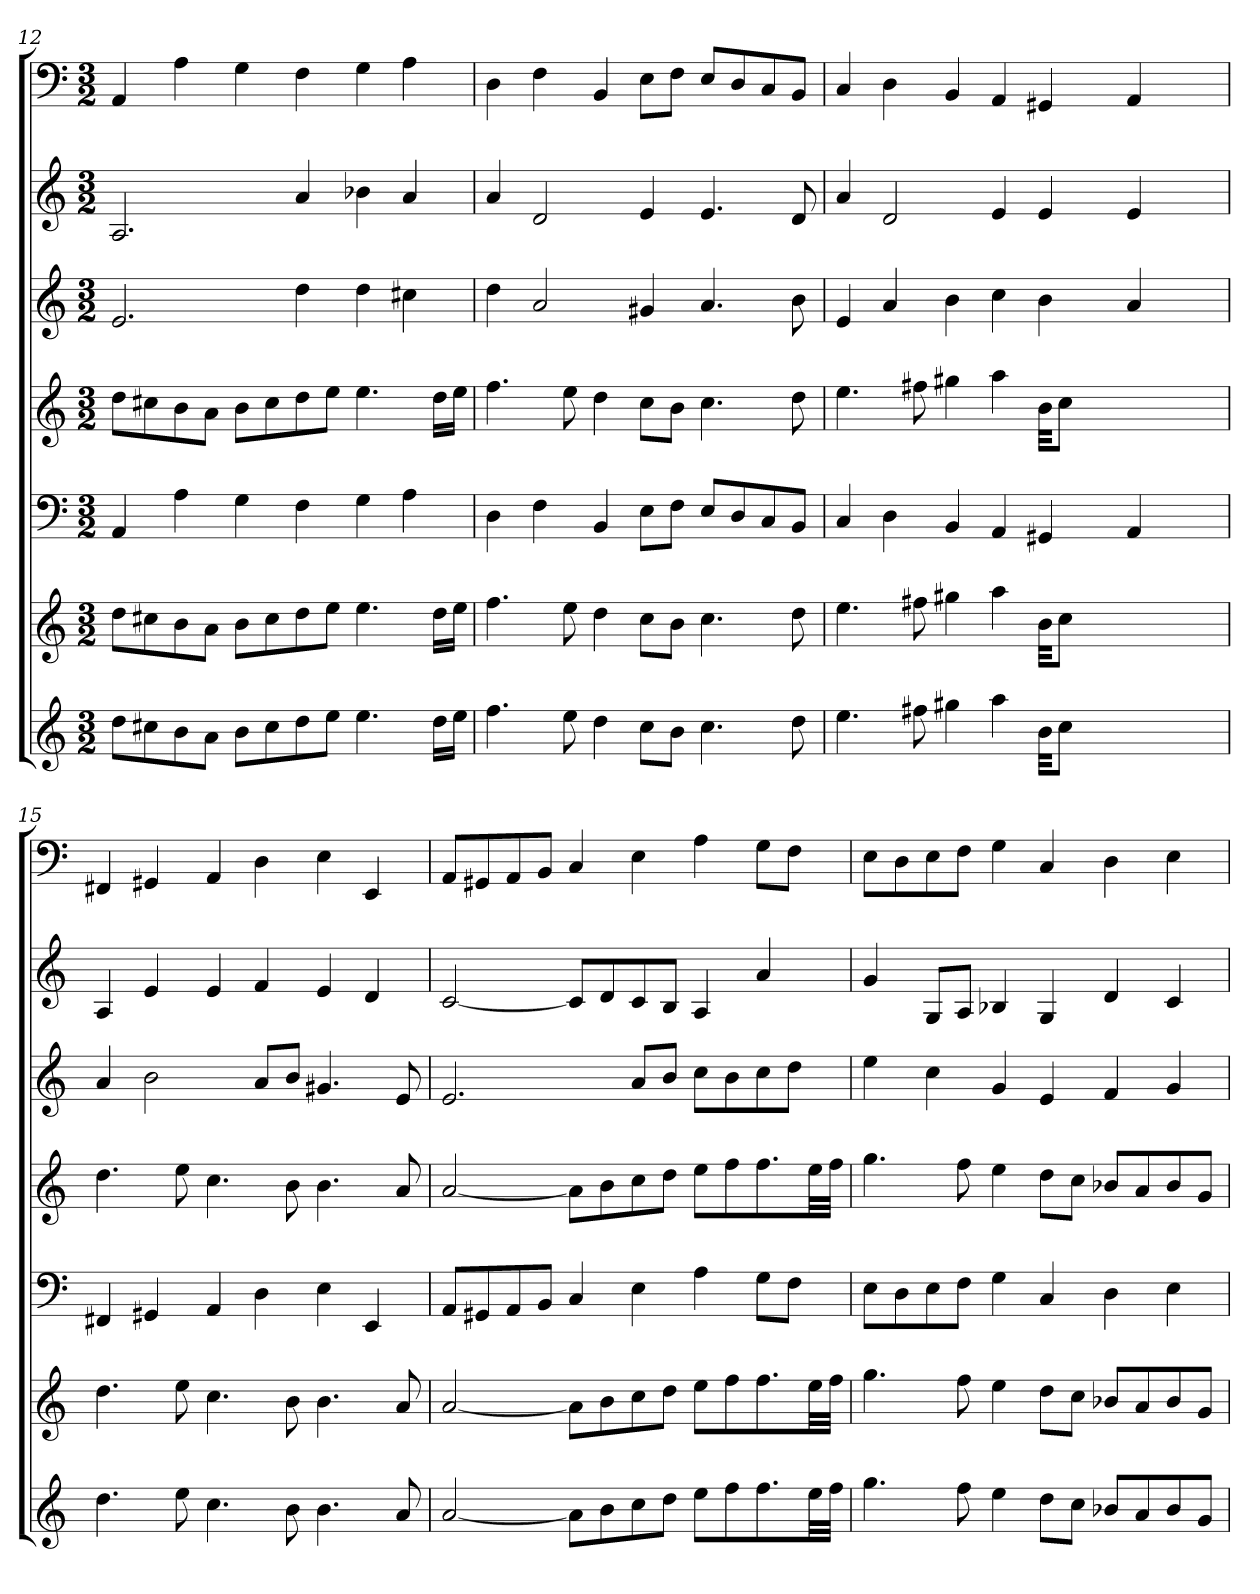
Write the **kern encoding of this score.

**kern	**kern	**kern	**kern	**kern	**kern	**kern
*part7	*part6	*part5	*part4	*part3	*part2	*part1
*staff7	*staff6	*staff5	*staff4	*staff3	*staff2	*staff1
*k[]	*k[]	*k[]	*k[]	*k[]	*k[]	*k[]
*C:	*C:	*C:	*C:	*C:	*C:	*C:
*M3/2	*M3/2	*M3/2	*M3/2	*M3/2	*M3/2	*M3/2
=12	=12	=12	=12	=12	=12	=12
8ddL	8ddL	4AA	8ddL	2.e	2.A	4AA
8cc#X	8cc#X	.	8cc#X	.	.	.
8b	8b	4A	8b	.	.	4A
8aJ	8aJ	.	8aJ	.	.	.
8bL	8bL	4G	8bL	.	.	4G
8cc#	8cc#	.	8cc#	.	.	.
8dd	8dd	4F	8dd	4dd	4a	4F
8eeJ	8eeJ	.	8eeJ	.	.	.
4.ee	4.ee	4G	4.ee	4dd	4b-X	4G
.	.	4A	.	4cc#X	4a	4A
16ddLL	16ddLL	.	16ddLL	.	.	.
16eeJJ	16eeJJ	.	16eeJJ	.	.	.
=13	=13	=13	=13	=13	=13	=13
4.ff	4.ff	4D	4.ff	4dd	4a	4D
.	.	4F	.	2a	2d	4F
8ee	8ee	.	8ee	.	.	.
4dd	4dd	4BB	4dd	.	.	4BB
8ccL	8ccL	8EL	8ccL	4g#X	4e	8EL
8bJ	8bJ	8FJ	8bJ	.	.	8FJ
4.cc	4.cc	8EL	4.cc	4.a	4.e	8EL
.	.	8D	.	.	.	8D
.	.	8C	.	.	.	8C
8dd	8dd	8BBJ	8dd	8b	8d	8BBJ
=14	=14	=14	=14	=14	=14	=14
4.ee	4.ee	4C	4.ee	4e	4a	4C
.	.	4D	.	4a	2d	4D
8ff#X	8ff#X	.	8ff#X	.	.	.
4gg#X	4gg#X	4BB	4gg#X	4b	.	4BB
4aa	4aa	4AA	4aa	4cc	4e	4AA
32bKKL	32bKKL	4GG#X	32bKKL	4b	4e	4GG#X
8ccJ	8ccJ	.	8ccJ	.	.	.
32ryy	32ryy	.	32ryy	.	.	.
32ryy	32ryy	.	32ryy	.	.	.
32ryy	32ryy	.	32ryy	.	.	.
32ryy	32ryy	4AA	32ryy	4a	4e	4AA
32ryy	32ryy	.	32ryy	.	.	.
32ryy	32ryy	.	32ryy	.	.	.
32ryy	32ryy	.	32ryy	.	.	.
32ryy	32ryy	.	32ryy	.	.	.
32ryy	32ryy	.	32ryy	.	.	.
32ryy	32ryy	.	32ryy	.	.	.
32ryy	32ryy	.	32ryy	.	.	.
=15	=15	=15	=15	=15	=15	=15
4.dd	4.dd	4FF#X	4.dd	4a	4A	4FF#X
.	.	4GG#X	.	2b	4e	4GG#X
8ee	8ee	.	8ee	.	.	.
4.cc	4.cc	4AA	4.cc	.	4e	4AA
.	.	4D	.	8aL	4f	4D
8b	8b	.	8b	8bJ	.	.
4.b	4.b	4E	4.b	4.g#X	4e	4E
.	.	4EE	.	.	4d	4EE
8a	8a	.	8a	8e	.	.
=16	=16	=16	=16	=16	=16	=16
[2a	[2a	8AAL	[2a	2.e	[2c	8AAL
.	.	8GG#X	.	.	.	8GG#X
.	.	8AA	.	.	.	8AA
.	.	8BBJ	.	.	.	8BBJ
8aL]	8aL]	4C	8aL]	.	8cL]	4C
8b	8b	.	8b	.	8d	.
8cc	8cc	4E	8cc	8aL	8c	4E
8ddJ	8ddJ	.	8ddJ	8bJ	8BJ	.
8eeL	8eeL	4A	8eeL	8ccL	4A	4A
8ff	8ff	.	8ff	8b	.	.
8.ff	8.ff	8GL	8.ff	8cc	4a	8GL
.	.	8FJ	.	8ddJ	.	8FJ
32eeLL	32eeLL	.	32eeLL	.	.	.
32ffJJJ	32ffJJJ	.	32ffJJJ	.	.	.
=17	=17	=17	=17	=17	=17	=17
4.gg	4.gg	8EL	4.gg	4ee	4g	8EL
.	.	8D	.	.	.	8D
.	.	8E	.	4cc	8GL	8E
8ff	8ff	8FJ	8ff	.	8AJ	8FJ
4ee	4ee	4G	4ee	4g	4B-X	4G
8ddL	8ddL	4C	8ddL	4e	4G	4C
8ccJ	8ccJ	.	8ccJ	.	.	.
8b-XL	8b-XL	4D	8b-XL	4f	4d	4D
8a	8a	.	8a	.	.	.
8b-	8b-	4E	8b-	4g	4c	4E
8gJ	8gJ	.	8gJ	.	.	.
=	=	=	=	=	=	=
*-	*-	*-	*-	*-	*-	*-
